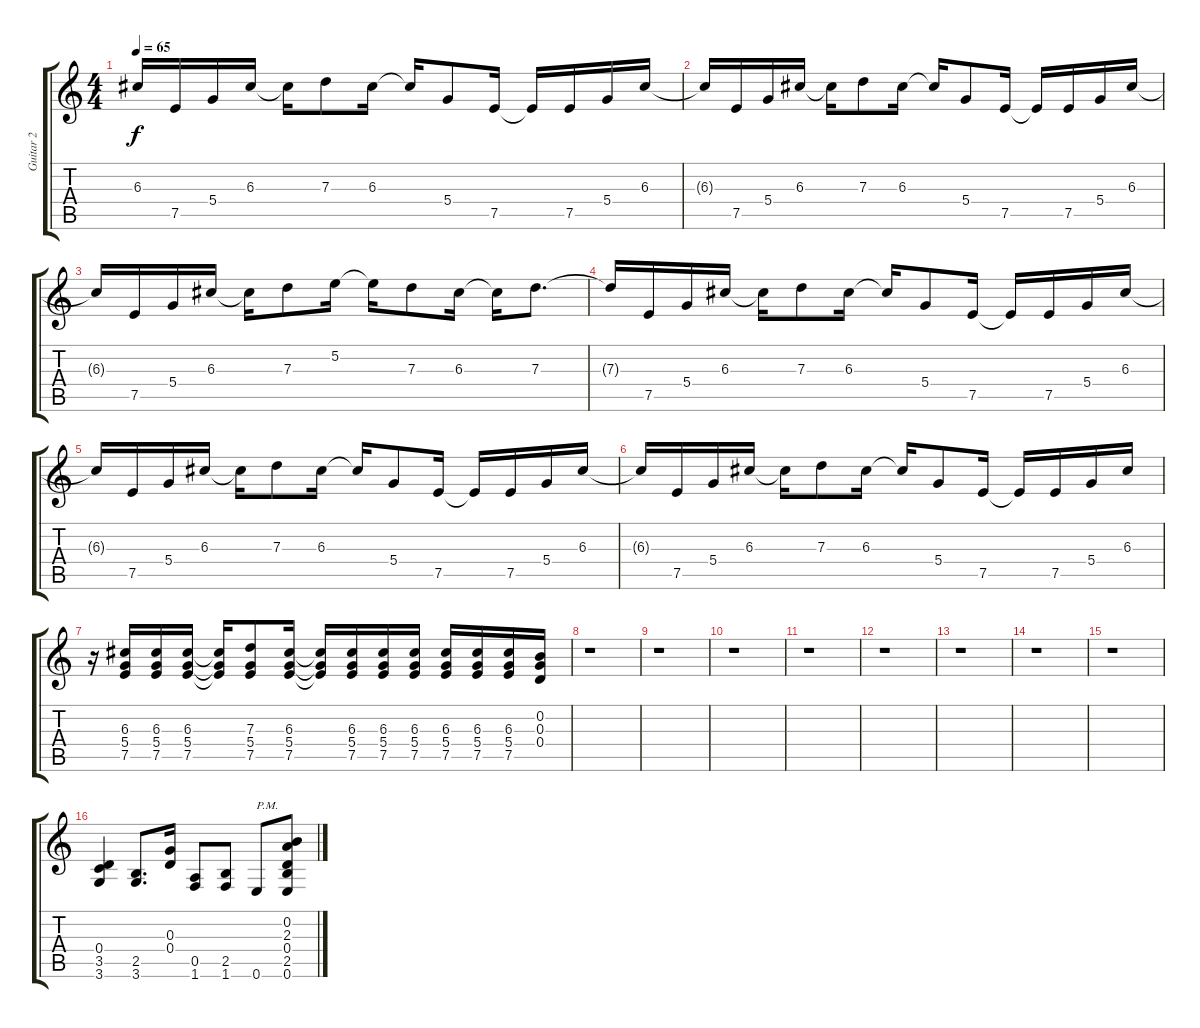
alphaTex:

\track ("Guitar 2" "Guitar 2") {instrument electricguitarjazz}
\staff {score tabs}
\tuning (E4 B3 G3 D3 A2 E2) {hide}
\ts (4 4)
\tempo 65
\clef g2
\ks c
6.3{t}.16{dy f} 7.5.16 5.4.16 6.3.16 6.3{t}.16 7.3.8 6.3.16 6.3{t}.16 5.4.8 7.5.16 7.5{t}.16 7.5.16 5.4.16 6.3.16 |
6.3{t}.16 7.5.16 5.4.16 6.3.16 6.3{t}.16 7.3.8 6.3.16 6.3{t}.16 5.4.8 7.5.16 7.5{t}.16 7.5.16 5.4.16 6.3.16 |
6.3{t}.16 7.5.16 5.4.16 6.3.16 6.3{t}.16 7.3.8 5.2.16 5.2{t}.16 7.3.8 6.3.16 6.3{t}.16 7.3.8{d} |
7.3{t}.16 7.5.16 5.4.16 6.3.16 6.3{t}.16 7.3.8 6.3.16 6.3{t}.16 5.4.8 7.5.16 7.5{t}.16 7.5.16 5.4.16 6.3.16 |
6.3{t}.16 7.5.16 5.4.16 6.3.16 6.3{t}.16 7.3.8 6.3.16 6.3{t}.16 5.4.8 7.5.16 7.5{t}.16 7.5.16 5.4.16 6.3.16 |
6.3{t}.16 7.5.16 5.4.16 6.3.16 6.3{t}.16 7.3.8 6.3.16 6.3{t}.16 5.4.8 7.5.16 7.5{t}.16 7.5.16 5.4.16 6.3.16 |
r.16 (6.3 5.4 7.5).16 (6.3 5.4 7.5).16 (6.3 5.4 7.5).16 (6.3{t} 5.4{t} 7.5{t}).16 (7.3 5.4 7.5).8 (6.3 5.4 7.5).16 (6.3{t} 5.4{t} 7.5{t}).16 (6.3 5.4 7.5).16 (6.3 5.4 7.5).16 (6.3 5.4 7.5).16 (6.3 5.4 7.5).16 (6.3 5.4 7.5).16 (6.3 5.4 7.5).16 (0.2 0.3 0.4).16 |
r.1 |
r.1 |
r.1 |
r.1 |
r.1 |
r.1 |
r.1 |
r.1 |
(0.4 3.5 3.6).4 (2.5 3.6).8{d} (0.3 0.4).16 (0.5 1.6).8 (2.5 1.6).8 0.6.8{txt "P.M."} (0.2 2.3 0.4 2.5 0.6).8
